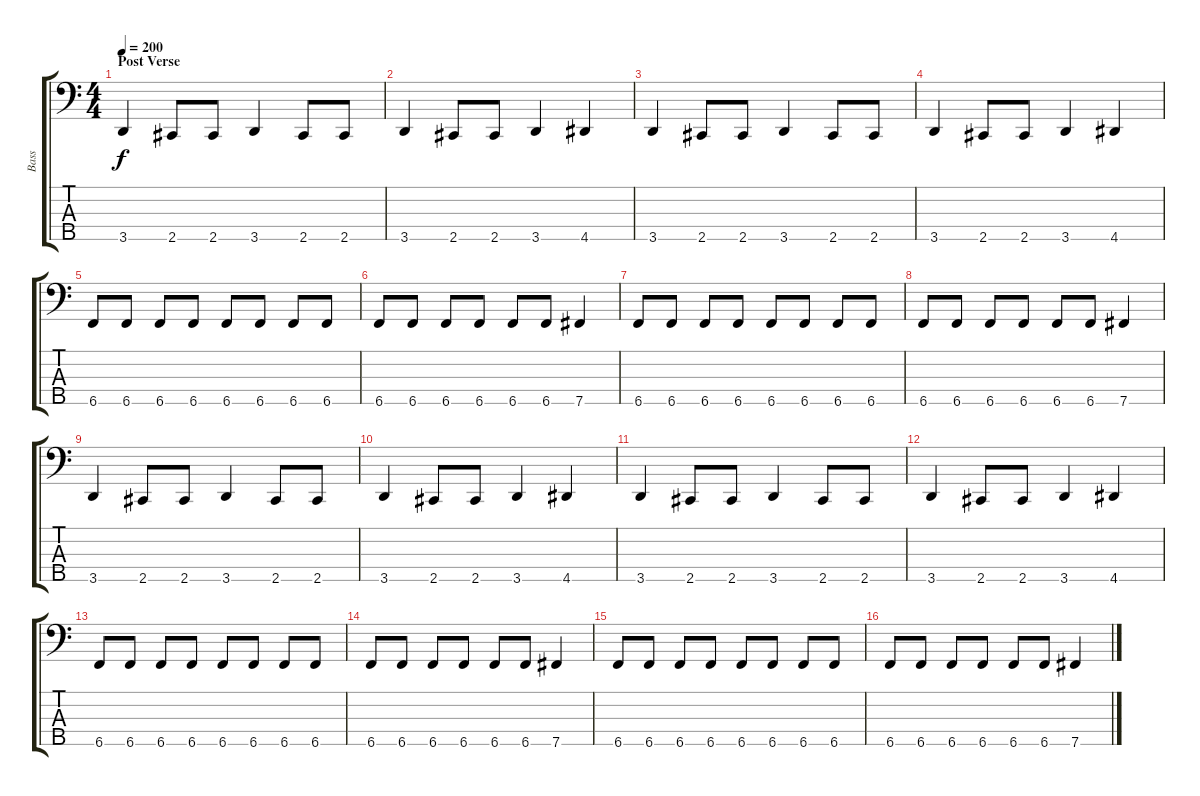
\track ("Bass" "Bass") {instrument electricbasspick}
\staff {score tabs}
\tuning (G2 D2 A1 E1 B0) {hide}
\ts (4 4)
\section ("" "Post Verse")
\tempo 200
\clef f4
\ks c
3.5.4{dy f} 2.5.8 2.5.8 3.5.4 2.5.8 2.5.8 |
3.5.4 2.5.8 2.5.8 3.5.4 4.5.4 |
3.5.4 2.5.8 2.5.8 3.5.4 2.5.8 2.5.8 |
3.5.4 2.5.8 2.5.8 3.5.4 4.5.4 |
6.5.8 6.5.8 6.5.8 6.5.8 6.5.8 6.5.8 6.5.8 6.5.8 |
6.5.8 6.5.8 6.5.8 6.5.8 6.5.8 6.5.8 7.5.4 |
6.5.8 6.5.8 6.5.8 6.5.8 6.5.8 6.5.8 6.5.8 6.5.8 |
6.5.8 6.5.8 6.5.8 6.5.8 6.5.8 6.5.8 7.5.4 |
3.5.4 2.5.8 2.5.8 3.5.4 2.5.8 2.5.8 |
3.5.4 2.5.8 2.5.8 3.5.4 4.5.4 |
3.5.4 2.5.8 2.5.8 3.5.4 2.5.8 2.5.8 |
3.5.4 2.5.8 2.5.8 3.5.4 4.5.4 |
6.5.8 6.5.8 6.5.8 6.5.8 6.5.8 6.5.8 6.5.8 6.5.8 |
6.5.8 6.5.8 6.5.8 6.5.8 6.5.8 6.5.8 7.5.4 |
6.5.8 6.5.8 6.5.8 6.5.8 6.5.8 6.5.8 6.5.8 6.5.8 |
6.5.8 6.5.8 6.5.8 6.5.8 6.5.8 6.5.8 7.5.4
